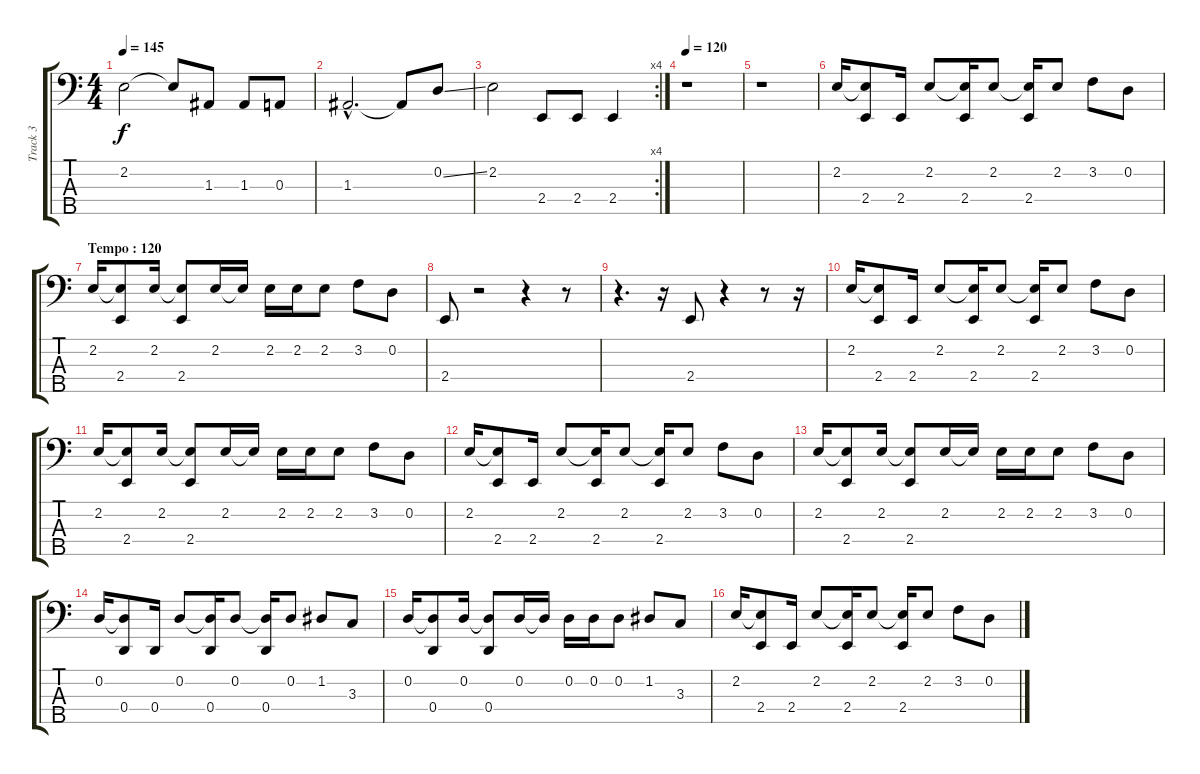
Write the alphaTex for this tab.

\track ("Track 3" "Track 3") {instrument electricbassfinger}
\staff {score tabs}
\tuning (G2 D2 A1 D1 B0) {hide}
\ts (4 4)
\tempo 145
\clef f4
\ks c
2.2.2{dy f} 2.2{t}.8 1.3.8 1.3.8 0.3.8 |
1.3{hac}.2{d} 1.3{t}.8 0.2{ss}.8 |
\rc 4
2.2.2 2.4.8 2.4.8 2.4.4 |
\tempo 120
r.1 |
r.1 |
2.2.16 (2.2{t} 2.4).8 2.4.16 2.2.8 (2.2{t} 2.4).16 2.2.8 (2.2{t} 2.4).16 2.2.8 3.2.8 0.2.8 |
\section ("" "Tempo : 120")
2.2.16 (2.2{t} 2.4).8 2.2.16 (2.2{t} 2.4).8 2.2.16 2.2{t}.16 2.2.16 2.2.16 2.2.8 3.2.8 0.2.8 |
2.4.8 r.2 r.4 r.8 |
r.4{d} r.16 2.4.8 r.4 r.8 r.16 |
2.2.16 (2.2{t} 2.4).8 2.4.16 2.2.8 (2.2{t} 2.4).16 2.2.8 (2.2{t} 2.4).16 2.2.8 3.2.8 0.2.8 |
2.2.16 (2.2{t} 2.4).8 2.2.16 (2.2{t} 2.4).8 2.2.16 2.2{t}.16 2.2.16 2.2.16 2.2.8 3.2.8 0.2.8 |
2.2.16 (2.2{t} 2.4).8 2.4.16 2.2.8 (2.2{t} 2.4).16 2.2.8 (2.2{t} 2.4).16 2.2.8 3.2.8 0.2.8 |
2.2.16 (2.2{t} 2.4).8 2.2.16 (2.2{t} 2.4).8 2.2.16 2.2{t}.16 2.2.16 2.2.16 2.2.8 3.2.8 0.2.8 |
0.2.16 (0.2{t} 0.4).8 0.4.16 0.2.8 (0.2{t} 0.4).16 0.2.8 (0.2{t} 0.4).16 0.2.8 1.2.8 3.3.8 |
0.2.16 (0.2{t} 0.4).8 0.2.16 (0.2{t} 0.4).8 0.2.16 0.2{t}.16 0.2.16 0.2.16 0.2.8 1.2.8 3.3.8 |
2.2.16 (2.2{t} 2.4).8 2.4.16 2.2.8 (2.2{t} 2.4).16 2.2.8 (2.2{t} 2.4).16 2.2.8 3.2.8 0.2.8
